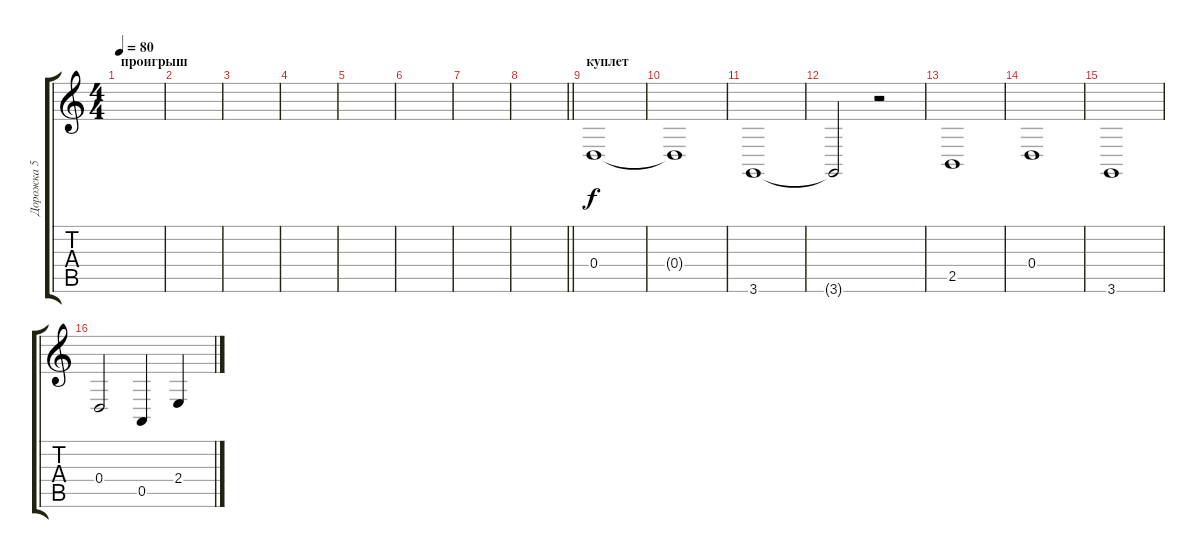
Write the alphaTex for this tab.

\track ("Дорожка 5" "Дорожка 5") {instrument cello}
\staff {score tabs}
\tuning (E4 B3 G3 D3 A2 E2) {hide}
\ts (4 4)
\section ("" "проигрыш")
\tempo 80
\clef g2
\ks c
|
|
|
|
|
|
|
\barLineRight lightlight
|
\section ("" "куплет ")
0.4.1 |
0.4{t}.1 |
3.6.1 |
3.6{t}.2 r.2 |
2.5.1 |
0.4.1 |
3.6.1 |
0.4.2 0.5.4 2.4.4
